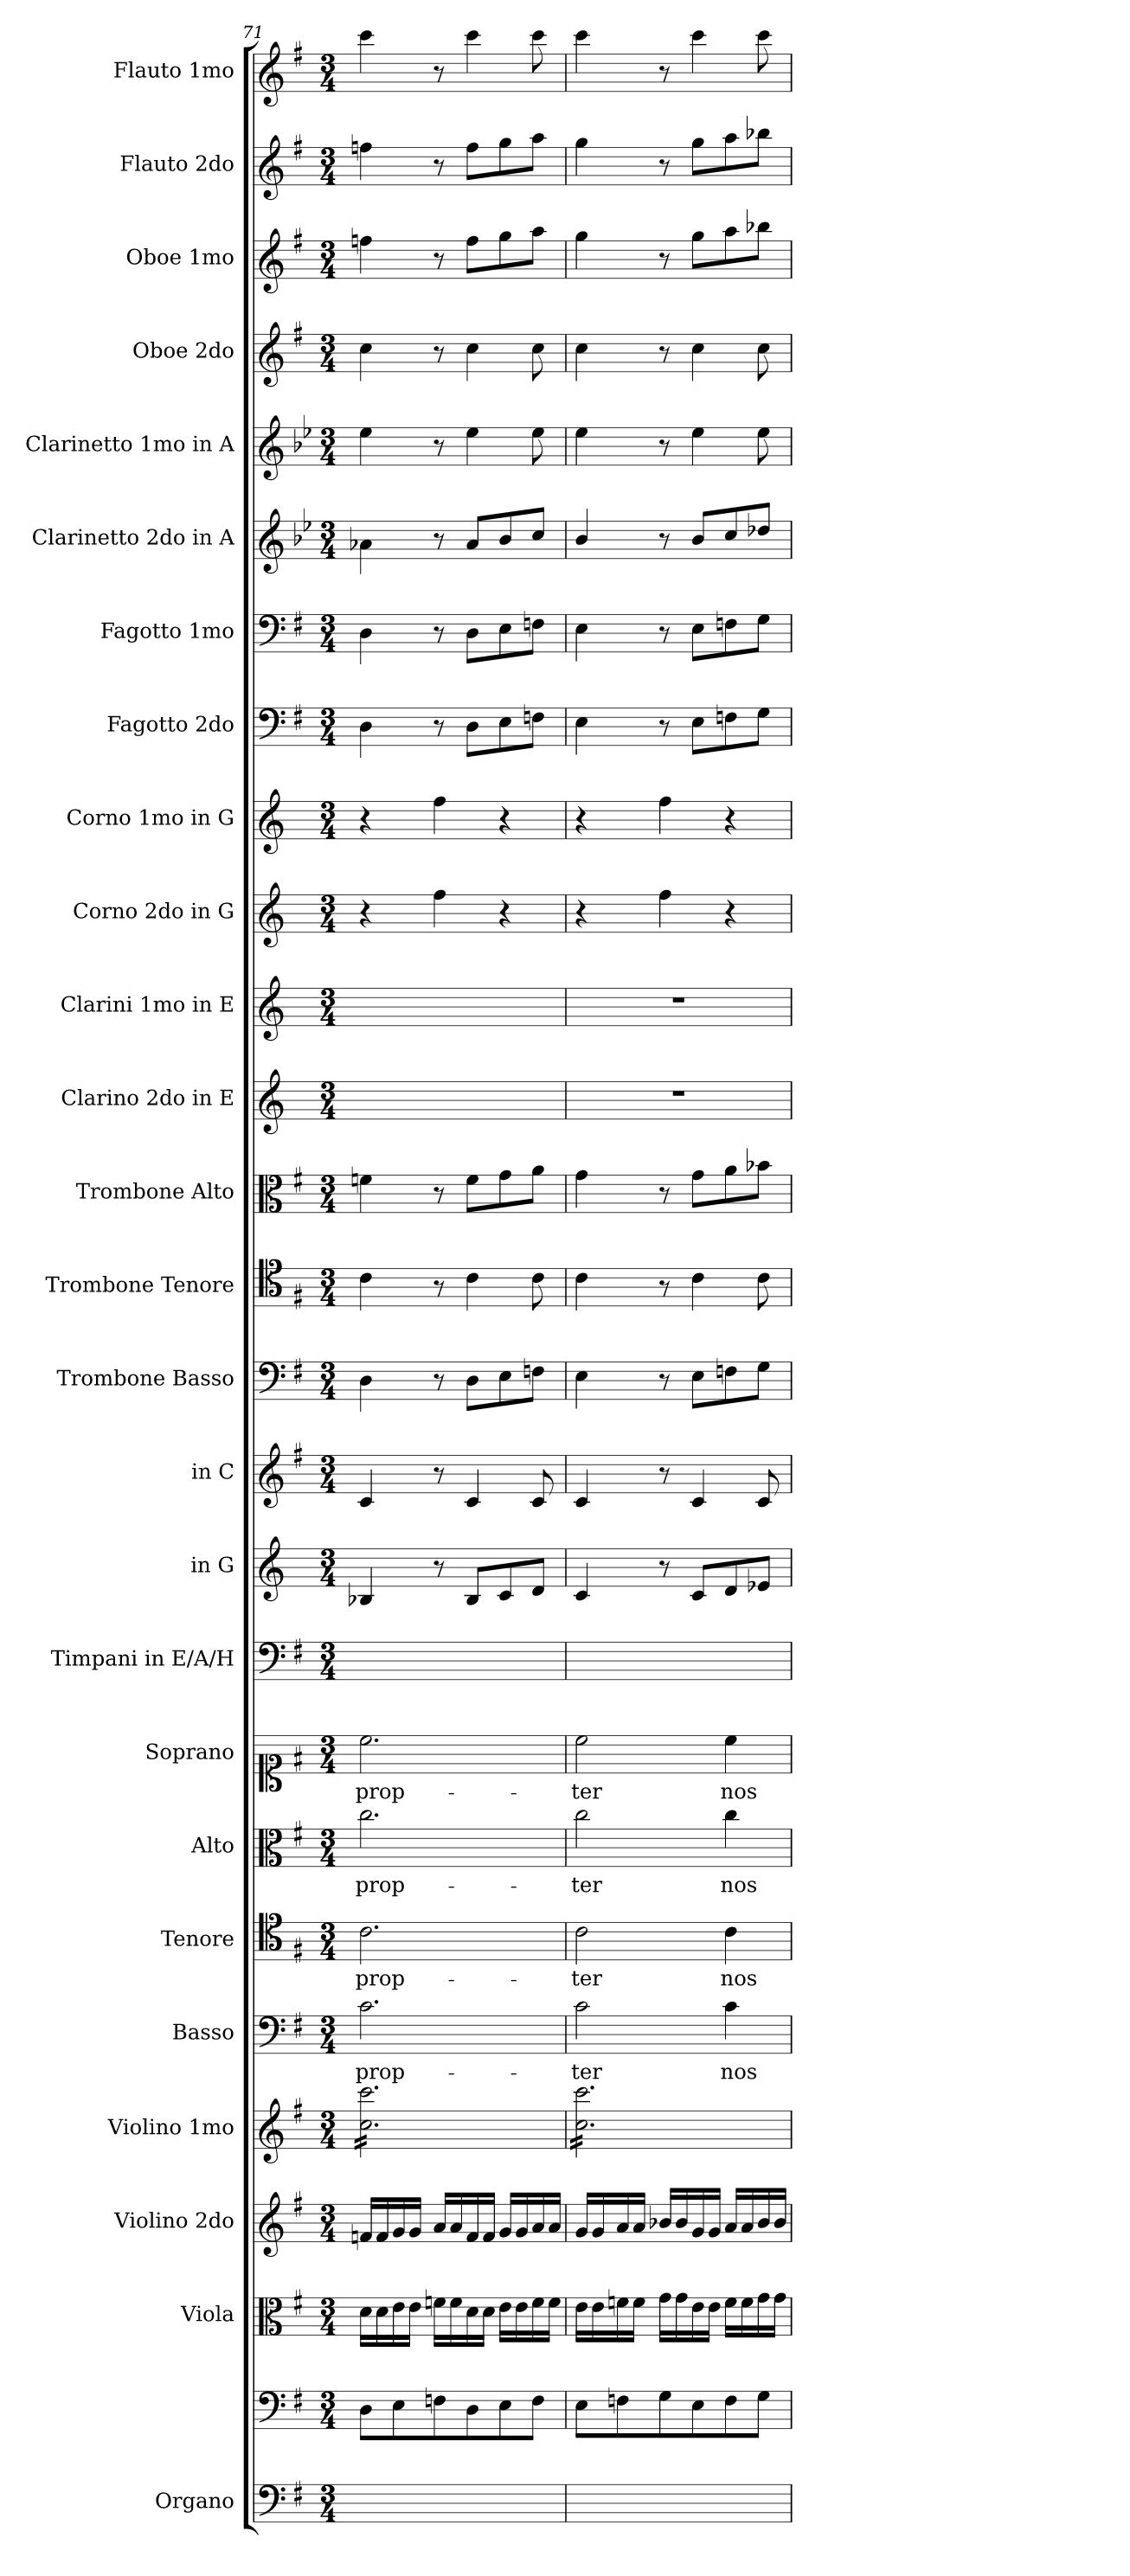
**kern	**kern	**kern	**kern	**kern	**kern	**text	**kern	**text	**kern	**text	**kern	**text	**kern	**kern	**kern	**kern	**kern	**kern	**kern	**kern	**kern	**kern	**kern	**kern	**kern	**kern	**kern	**kern	**kern	**kern
*part26	*part26	*part25	*part24	*part23	*part22	*part22	*part21	*part21	*part20	*part20	*part19	*part19	*part18	*part17	*part16	*part15	*part14	*part13	*part12	*part11	*part10	*part9	*part8	*part7	*part6	*part5	*part4	*part3	*part2	*part1
*staff27	*staff26	*staff25	*staff24	*staff23	*staff22	*staff22	*staff21	*staff21	*staff20	*staff20	*staff19	*staff19	*staff18	*staff17	*staff16	*staff15	*staff14	*staff13	*staff12	*staff11	*staff10	*staff9	*staff8	*staff7	*staff6	*staff5	*staff4	*staff3	*staff2	*staff1
*I"Organo	*	*I"Viola	*I"Violino 2do	*I"Violino 1mo	*I"Basso	*	*I"Tenore	*	*I"Alto	*	*I"Soprano	*	*I"Timpani in E/A/H	*I"in G	*I"in C	*I"Trombone Basso	*I"Trombone Tenore	*I"Trombone Alto	*I"Clarino 2do in E	*I"Clarini 1mo in E	*I"Corno 2do in G	*I"Corno 1mo in G	*I"Fagotto 2do	*I"Fagotto 1mo	*I"Clarinetto 2do in A	*I"Clarinetto 1mo in A	*I"Oboe 2do	*I"Oboe 1mo	*I"Flauto 2do	*I"Flauto 1mo
*I'Org	*	*I'Va	*	*	*I'B	*	*I'T	*	*I'A	*	*I'S	*	*I'Timp	*	*	*	*	*	*	*I'Clno I	*	*I'Cor I	*	*	*I'Cl II	*I'Cl I	*	*	*	*
*clefF4	*clefF4	*clefC3	*clefG2	*clefG2	*clefF4	*	*clefC4	*	*clefC3	*	*clefC1	*	*clefF4	*clefG2	*clefG2	*clefF4	*clefC4	*clefC3	*clefG2	*clefG2	*clefG2	*clefG2	*clefF4	*clefF4	*clefG2	*clefG2	*clefG2	*clefG2	*clefG2	*clefG2
*	*	*	*	*	*	*	*	*	*	*	*	*	*	*ITrd3c5	*	*	*	*	*ITrd-2c-4	*ITrd-2c-4	*ITrd3c5	*ITrd3c5	*	*	*ITrd2c3	*ITrd2c3	*	*	*	*
*k[f#]	*k[f#]	*k[f#]	*k[f#]	*k[f#]	*k[f#]	*	*k[f#]	*	*k[f#]	*	*k[f#]	*	*k[f#]	*k[f#]	*k[f#]	*k[f#]	*k[f#]	*k[f#]	*k[f#c#g#d#]	*k[f#c#g#d#]	*k[f#]	*k[f#]	*k[f#]	*k[f#]	*k[f#]	*k[f#]	*k[f#]	*k[f#]	*k[f#]	*k[f#]
*e:	*e:	*e:	*e:	*e:	*e:	*	*e:	*	*e:	*	*e:	*	*	*	*	*e:	*e:	*e:	*	*	*	*	*e:	*e:	*	*	*e:	*e:	*e:	*e:
*M3/4	*M3/4	*M3/4	*M3/4	*M3/4	*M3/4	*	*M3/4	*	*M3/4	*	*M3/4	*	*M3/4	*M3/4	*M3/4	*M3/4	*M3/4	*M3/4	*M3/4	*M3/4	*M3/4	*M3/4	*M3/4	*M3/4	*M3/4	*M3/4	*M3/4	*M3/4	*M3/4	*M3/4
=71	=71	=71	=71	=71	=71	=71	=71	=71	=71	=71	=71	=71	=71	=71	=71	=71	=71	=71	=71	=71	=71	=71	=71	=71	=71	=71	=71	=71	=71	=71
*	*	*	*	*tremolo	*	*	*	*	*	*	*	*	*	*	*	*	*	*	*	*	*	*	*	*	*	*	*	*	*	*
2.ryy	8D\L	16d\LL	16fn/LL	16cc\ 16ccc\LL	2.c\	prop-	2.c\	prop-	2.cc\	prop-	2.cc\	prop-	2.ryy	4Fn/	4c/	4D\	4c\	4fn\	2.ryy	2.ryy	4r	4r	4D\	4D\	4fn\	4cc\	4cc\	4ffn\	4ffn\	4ccc\
.	.	16d\	16f/	16cc\ 16ccc\	.	.	.	.	.	.	.	.	.	.	.	.	.	.	.	.	.	.	.	.	.	.	.	.	.	.
.	8E\	16e\	16g/	16cc\ 16ccc\	.	.	.	.	.	.	.	.	.	.	.	.	.	.	.	.	.	.	.	.	.	.	.	.	.	.
.	.	16e\JJ	16g/JJ	16cc\ 16ccc\	.	.	.	.	.	.	.	.	.	.	.	.	.	.	.	.	.	.	.	.	.	.	.	.	.	.
.	8Fn\	16fn\LL	16a/LL	16cc\ 16ccc\	.	.	.	.	.	.	.	.	.	8r	8r	8r	8r	8r	.	.	4cc\	4cc\	8r	8r	8r	8r	8r	8r	8r	8r
.	.	16f\	16a/	16cc\ 16ccc\	.	.	.	.	.	.	.	.	.	.	.	.	.	.	.	.	.	.	.	.	.	.	.	.	.	.
.	8D\	16d\	16f/	16cc\ 16ccc\	.	.	.	.	.	.	.	.	.	8F/L	4c/	8D\L	4c\	8f\L	.	.	.	.	8D\L	8D\L	8f/L	4cc\	4cc\	8ff\L	8ff\L	4ccc\
.	.	16d\JJ	16f/JJ	16cc\ 16ccc\	.	.	.	.	.	.	.	.	.	.	.	.	.	.	.	.	.	.	.	.	.	.	.	.	.	.
.	8E\	16e\LL	16g/LL	16cc\ 16ccc\	.	.	.	.	.	.	.	.	.	8G/	.	8E\	.	8g\	.	.	4r	4r	8E\	8E\	8g/	.	.	8gg\	8gg\	.
.	.	16e\	16g/	16cc\ 16ccc\	.	.	.	.	.	.	.	.	.	.	.	.	.	.	.	.	.	.	.	.	.	.	.	.	.	.
.	8F\J	16f\	16a/	16cc\ 16ccc\	.	.	.	.	.	.	.	.	.	8A/J	8c/	8Fn\J	8c\	8a\J	.	.	.	.	8Fn\J	8Fn\J	8a/J	8cc\	8cc\	8aa\J	8aa\J	8ccc\
.	.	16f\JJ	16a/JJ	16cc\ 16ccc\JJ	.	.	.	.	.	.	.	.	.	.	.	.	.	.	.	.	.	.	.	.	.	.	.	.	.	.
=72	=72	=72	=72	=72	=72	=72	=72	=72	=72	=72	=72	=72	=72	=72	=72	=72	=72	=72	=72	=72	=72	=72	=72	=72	=72	=72	=72	=72	=72	=72
2.ryy	8E\L	16e\LL	16g/LL	16cc\ 16ccc\LL	2c\	-ter	2c\	-ter	2cc\	-ter	2cc\	-ter	2.ryy	4G/	4c/	4E\	4c\	4g\	2.r	2.r	4r	4r	4E\	4E\	4g/	4cc\	4cc\	4gg\	4gg\	4ccc\
.	.	16e\	16g/	16cc\ 16ccc\	.	.	.	.	.	.	.	.	.	.	.	.	.	.	.	.	.	.	.	.	.	.	.	.	.	.
.	8Fn\	16fn\	16a/	16cc\ 16ccc\	.	.	.	.	.	.	.	.	.	.	.	.	.	.	.	.	.	.	.	.	.	.	.	.	.	.
.	.	16f\JJ	16a/JJ	16cc\ 16ccc\	.	.	.	.	.	.	.	.	.	.	.	.	.	.	.	.	.	.	.	.	.	.	.	.	.	.
.	8G\	16g\LL	16b-X\LL	16cc\ 16ccc\	.	.	.	.	.	.	.	.	.	8r	8r	8r	8r	8r	.	.	4cc\	4cc\	8r	8r	8r	8r	8r	8r	8r	8r
.	.	16g\	16b-\	16cc\ 16ccc\	.	.	.	.	.	.	.	.	.	.	.	.	.	.	.	.	.	.	.	.	.	.	.	.	.	.
.	8E\	16e\	16g/	16cc\ 16ccc\	.	.	.	.	.	.	.	.	.	8G/L	4c/	8E\L	4c\	8g\L	.	.	.	.	8E\L	8E\L	8g/L	4cc\	4cc\	8gg\L	8gg\L	4ccc\
.	.	16e\JJ	16g/JJ	16cc\ 16ccc\	.	.	.	.	.	.	.	.	.	.	.	.	.	.	.	.	.	.	.	.	.	.	.	.	.	.
.	8F\	16f\LL	16a/LL	16cc\ 16ccc\	4c\	nos	4c\	nos	4cc\	nos	4cc\	nos	.	8A/	.	8Fn\	.	8a\	.	.	4r	4r	8Fn\	8Fn\	8a/	.	.	8aa\	8aa\	.
.	.	16f\	16a/	16cc\ 16ccc\	.	.	.	.	.	.	.	.	.	.	.	.	.	.	.	.	.	.	.	.	.	.	.	.	.	.
.	8G\J	16g\	16b-\	16cc\ 16ccc\	.	.	.	.	.	.	.	.	.	8B-X/J	8c/	8G\J	8c\	8b-X\J	.	.	.	.	8G\J	8G\J	8b-X\J	8cc\	8cc\	8bb-X\J	8bb-X\J	8ccc\
.	.	16g\JJ	16b-\JJ	16cc\ 16ccc\JJ	.	.	.	.	.	.	.	.	.	.	.	.	.	.	.	.	.	.	.	.	.	.	.	.	.	.
*	*	*	*	*Xtremolo	*	*	*	*	*	*	*	*	*	*	*	*	*	*	*	*	*	*	*	*	*	*	*	*	*	*
=	=	=	=	=	=	=	=	=	=	=	=	=	=	=	=	=	=	=	=	=	=	=	=	=	=	=	=	=	=	=
*-	*-	*-	*-	*-	*-	*-	*-	*-	*-	*-	*-	*-	*-	*-	*-	*-	*-	*-	*-	*-	*-	*-	*-	*-	*-	*-	*-	*-	*-	*-
